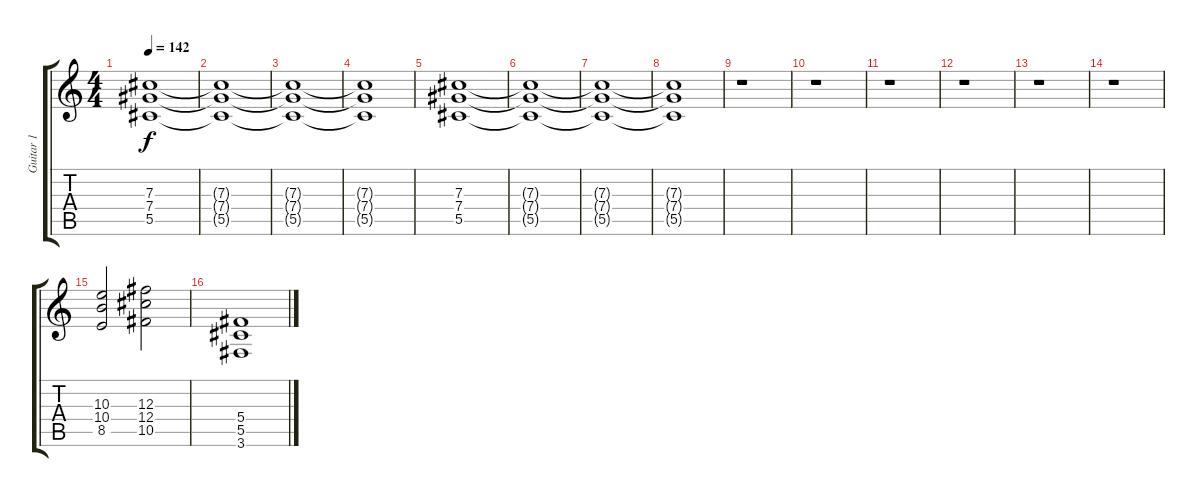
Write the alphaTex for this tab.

\track ("Guitar 1" "Guitar 1") {instrument distortionguitar}
\staff {score tabs}
\tuning (Eb4 Bb3 Gb3 Db3 Ab2 Eb2) {hide}
\ts (4 4)
\tempo 142
\clef g2
\ks c
(7.3 7.4 5.5).1{dy f} |
(7.3{t} 7.4{t} 5.5{t}).1 |
(7.3{t} 7.4{t} 5.5{t}).1 |
(7.3{t} 7.4{t} 5.5{t}).1 |
(7.3 7.4 5.5).1 |
(7.3{t} 7.4{t} 5.5{t}).1 |
(7.3{t} 7.4{t} 5.5{t}).1 |
(7.3{t} 7.4{t} 5.5{t}).1 |
r.1 |
r.1 |
r.1 |
r.1 |
r.1 |
r.1 |
(10.3 10.4 8.5).2 (12.3 12.4 10.5).2 |
(5.4 5.5 3.6).1
